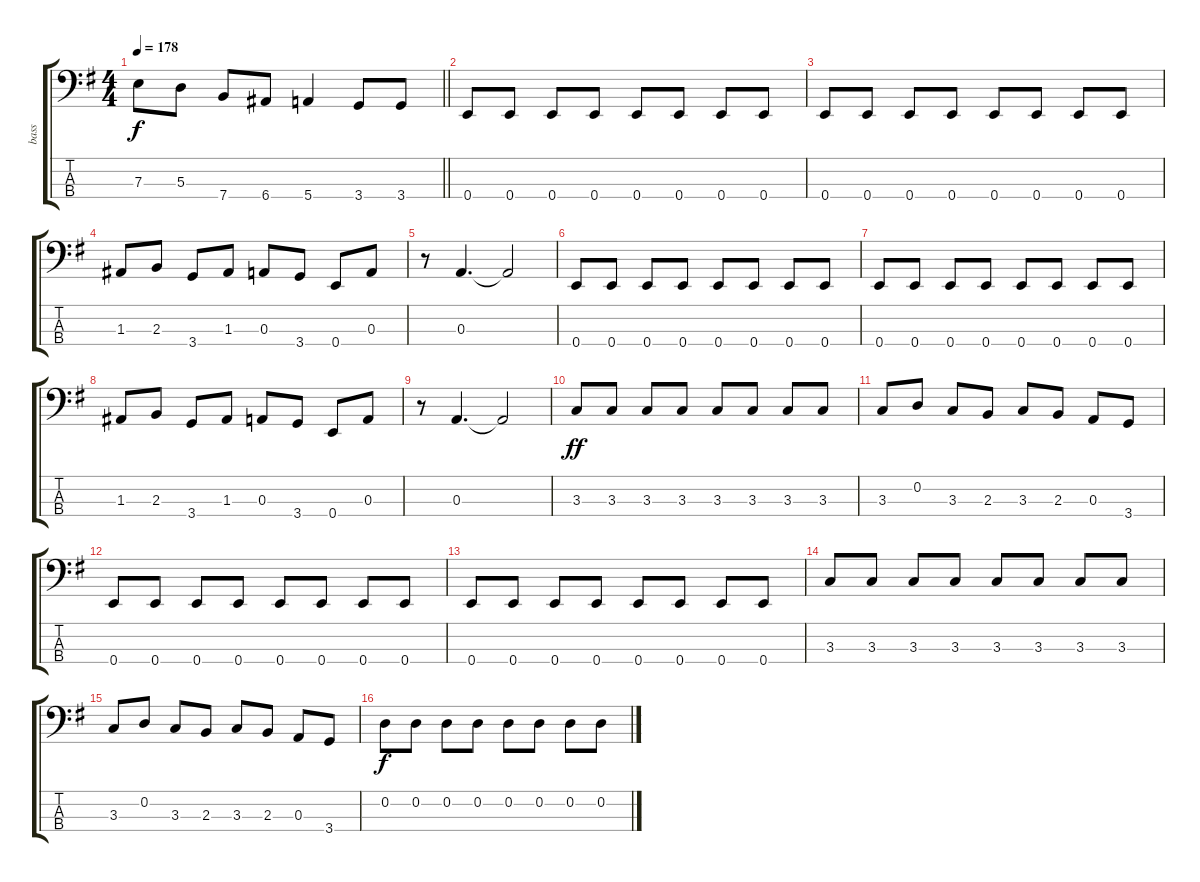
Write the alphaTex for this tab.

\track ("bass" "bass") {instrument electricbassfinger}
\staff {score tabs}
\tuning (G2 D2 A1 E1) {hide}
\ts (4 4)
\tempo 178
\clef f4
\barLineRight lightlight
\ks eminor
7.3.8{dy f} 5.3.8 7.4.8 6.4.8 5.4.4 3.4.8 3.4.8 |
0.4.8 0.4.8 0.4.8 0.4.8 0.4.8 0.4.8 0.4.8 0.4.8 |
0.4.8 0.4.8 0.4.8 0.4.8 0.4.8 0.4.8 0.4.8 0.4.8 |
1.3.8 2.3.8 3.4.8 1.3.8 0.3.8 3.4.8 0.4.8 0.3.8 |
r.8 0.3.4{d} 0.3{t}.2 |
0.4.8 0.4.8 0.4.8 0.4.8 0.4.8 0.4.8 0.4.8 0.4.8 |
0.4.8 0.4.8 0.4.8 0.4.8 0.4.8 0.4.8 0.4.8 0.4.8 |
1.3.8 2.3.8 3.4.8 1.3.8 0.3.8 3.4.8 0.4.8 0.3.8 |
r.8 0.3.4{d} 0.3{t}.2 |
3.3.8{dy ff} 3.3.8 3.3.8 3.3.8 3.3.8 3.3.8 3.3.8 3.3.8 |
3.3.8 0.2.8 3.3.8 2.3.8 3.3.8 2.3.8 0.3.8 3.4.8 |
0.4.8 0.4.8 0.4.8 0.4.8 0.4.8 0.4.8 0.4.8 0.4.8 |
0.4.8 0.4.8 0.4.8 0.4.8 0.4.8 0.4.8 0.4.8 0.4.8 |
3.3.8 3.3.8 3.3.8 3.3.8 3.3.8 3.3.8 3.3.8 3.3.8 |
3.3.8 0.2.8 3.3.8 2.3.8 3.3.8 2.3.8 0.3.8 3.4.8 |
0.2.8{dy f} 0.2.8 0.2.8 0.2.8 0.2.8 0.2.8 0.2.8 0.2.8
